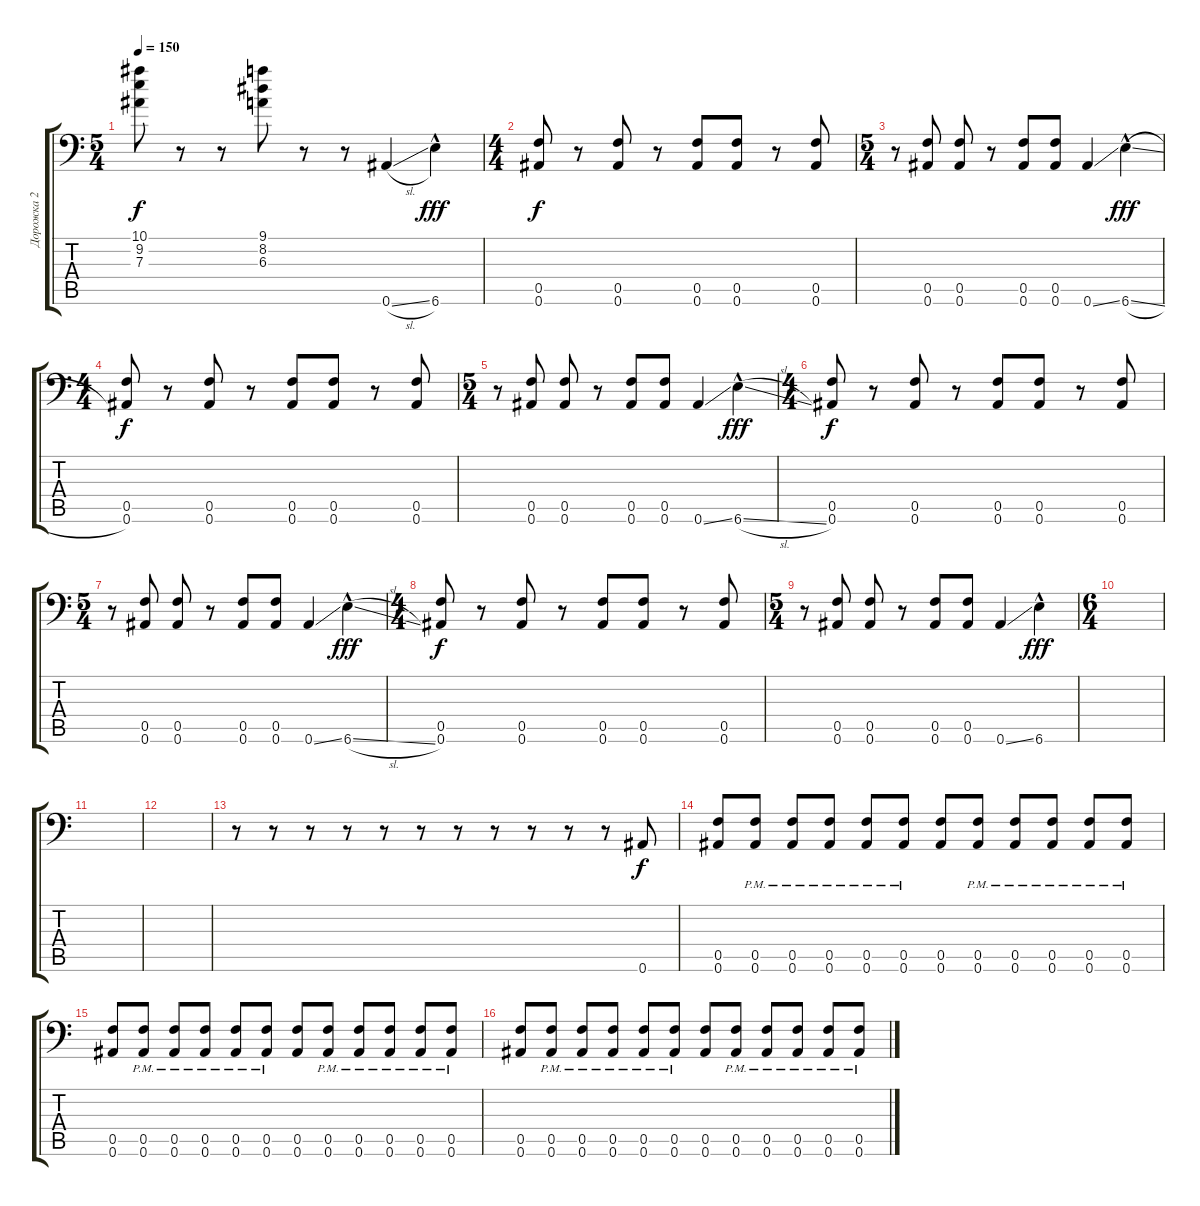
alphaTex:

\track ("Дорожка 2" "Дорожка 2") {instrument overdrivenguitar}
\staff {score tabs}
\tuning (C4 G3 Eb3 Bb2 F2 Bb1) {hide}
\ts (5 4)
\tempo 150
\clef f4
\ks c
(10.1 9.2 7.3).8{dy f} r.8 r.8 (9.1 8.2 6.3).8 r.8 r.8 0.6{sl}.4 6.6{hac}.4{dy fff} |
\ts (4 4)
(0.5 0.6).8{dy f} r.8 (0.5 0.6).8 r.8 (0.5 0.6).8 (0.5 0.6).8 r.8 (0.5 0.6).8 |
\ts (5 4)
r.8 (0.5 0.6).8 (0.5 0.6).8 r.8 (0.5 0.6).8 (0.5 0.6).8 0.6{ss}.4 6.6{sl hac}.4{dy fff} |
\ts (4 4)
(0.5 0.6).8{dy f} r.8 (0.5 0.6).8 r.8 (0.5 0.6).8 (0.5 0.6).8 r.8 (0.5 0.6).8 |
\ts (5 4)
r.8 (0.5 0.6).8 (0.5 0.6).8 r.8 (0.5 0.6).8 (0.5 0.6).8 0.6{ss}.4 6.6{sl hac}.4{dy fff} |
\ts (4 4)
(0.5 0.6).8{dy f} r.8 (0.5 0.6).8 r.8 (0.5 0.6).8 (0.5 0.6).8 r.8 (0.5 0.6).8 |
\ts (5 4)
r.8 (0.5 0.6).8 (0.5 0.6).8 r.8 (0.5 0.6).8 (0.5 0.6).8 0.6{ss}.4 6.6{sl hac}.4{dy fff} |
\ts (4 4)
(0.5 0.6).8{dy f} r.8 (0.5 0.6).8 r.8 (0.5 0.6).8 (0.5 0.6).8 r.8 (0.5 0.6).8 |
\ts (5 4)
r.8 (0.5 0.6).8 (0.5 0.6).8 r.8 (0.5 0.6).8 (0.5 0.6).8 0.6{ss}.4 6.6{hac}.4{dy fff} |
\ts (6 4)
|
|
|
r.8 r.8 r.8 r.8 r.8 r.8 r.8 r.8 r.8 r.8 r.8 0.6.8{dy f} |
(0.5 0.6).8 (0.5{pm} 0.6{pm}).8 (0.5{pm} 0.6{pm}).8 (0.5{pm} 0.6{pm}).8 (0.5{pm} 0.6{pm}).8 (0.5{pm} 0.6{pm}).8 (0.5 0.6).8 (0.5{pm} 0.6{pm}).8 (0.5{pm} 0.6{pm}).8 (0.5{pm} 0.6{pm}).8 (0.5{pm} 0.6{pm}).8 (0.5{pm} 0.6{pm}).8 |
(0.5 0.6).8 (0.5{pm} 0.6{pm}).8 (0.5{pm} 0.6{pm}).8 (0.5{pm} 0.6{pm}).8 (0.5{pm} 0.6{pm}).8 (0.5{pm} 0.6{pm}).8 (0.5 0.6).8 (0.5{pm} 0.6{pm}).8 (0.5{pm} 0.6{pm}).8 (0.5{pm} 0.6{pm}).8 (0.5{pm} 0.6{pm}).8 (0.5{pm} 0.6{pm}).8 |
(0.5 0.6).8 (0.5{pm} 0.6{pm}).8 (0.5{pm} 0.6{pm}).8 (0.5{pm} 0.6{pm}).8 (0.5{pm} 0.6{pm}).8 (0.5{pm} 0.6{pm}).8 (0.5 0.6).8 (0.5{pm} 0.6{pm}).8 (0.5{pm} 0.6{pm}).8 (0.5{pm} 0.6{pm}).8 (0.5{pm} 0.6{pm}).8 (0.5{pm} 0.6{pm}).8
